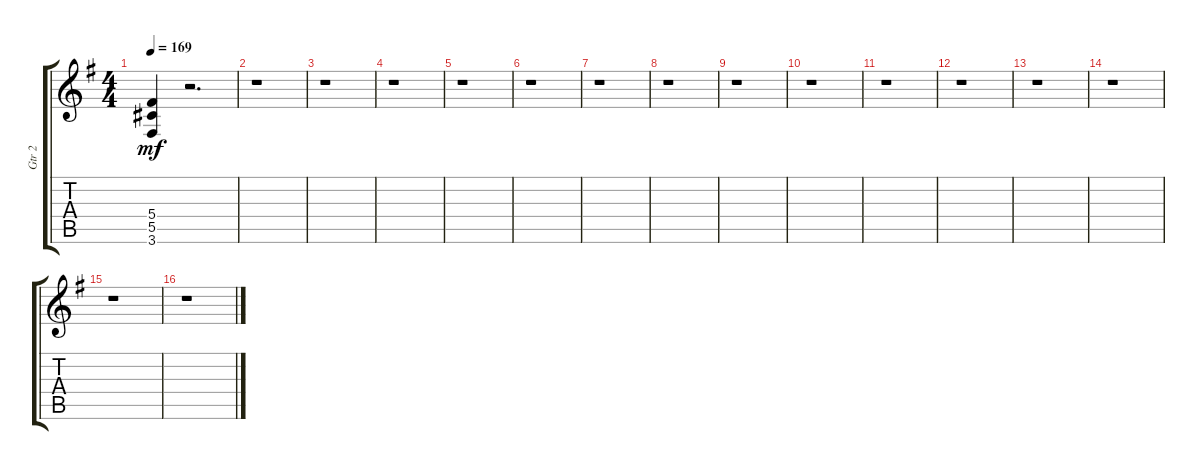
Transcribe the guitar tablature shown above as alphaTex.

\track ("Gtr 2" "Gtr 2") {instrument distortionguitar}
\staff {score tabs}
\tuning (Eb4 Bb3 Gb3 Db3 Ab2 Eb2) {hide}
\ts (4 4)
\tempo 169
\clef g2
\ks g
(5.4 5.5 3.6).4{dy mf} r.2{d} |
r.1 |
r.1 |
r.1 |
r.1 |
r.1 |
r.1 |
r.1 |
r.1 |
r.1 |
r.1 |
r.1 |
r.1 |
r.1 |
r.1 |
r.1
